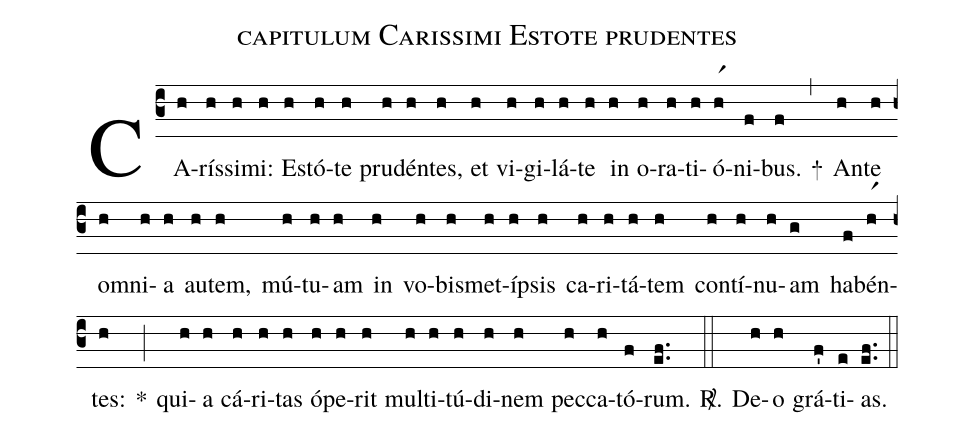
name: capitulum Carissimi Estote prudentes;
%%
(c3)
CA(h)rís(h)si(h)mi:(h) Es(h)tó(h)te(h) pru(h)dén(h)tes,(h) et(h) vi(h)gi(h)lá(h)te(h) in(h) o(h)ra(h)ti(h)ó(hr1)ni(f)bus.(f) +(,)
An(h)te(h) om(h)ni(h)a(h) au(h)tem,(h) mú(h)tu(h)am(h) in(h) vo(h)bis(h)met(h)íp(h)sis(h)
ca(h)ri(h)tá(h)tem(h) con(h)tí(h)nu(h)am(g) ha(f)bén(hr1)tes:(h) *(;)
qui(h)a(h) cá(h)ri(h)tas(h) ó(h)pe(h)rit(h) mul(h)ti(h)tú(h)di(h)nem(h) pec(h)ca(h)tó(f)rum.(ef..) <sp>R/</sp>.(::)
De(h)o(h) grá(f')ti(e)as.(e.f.) (::)
